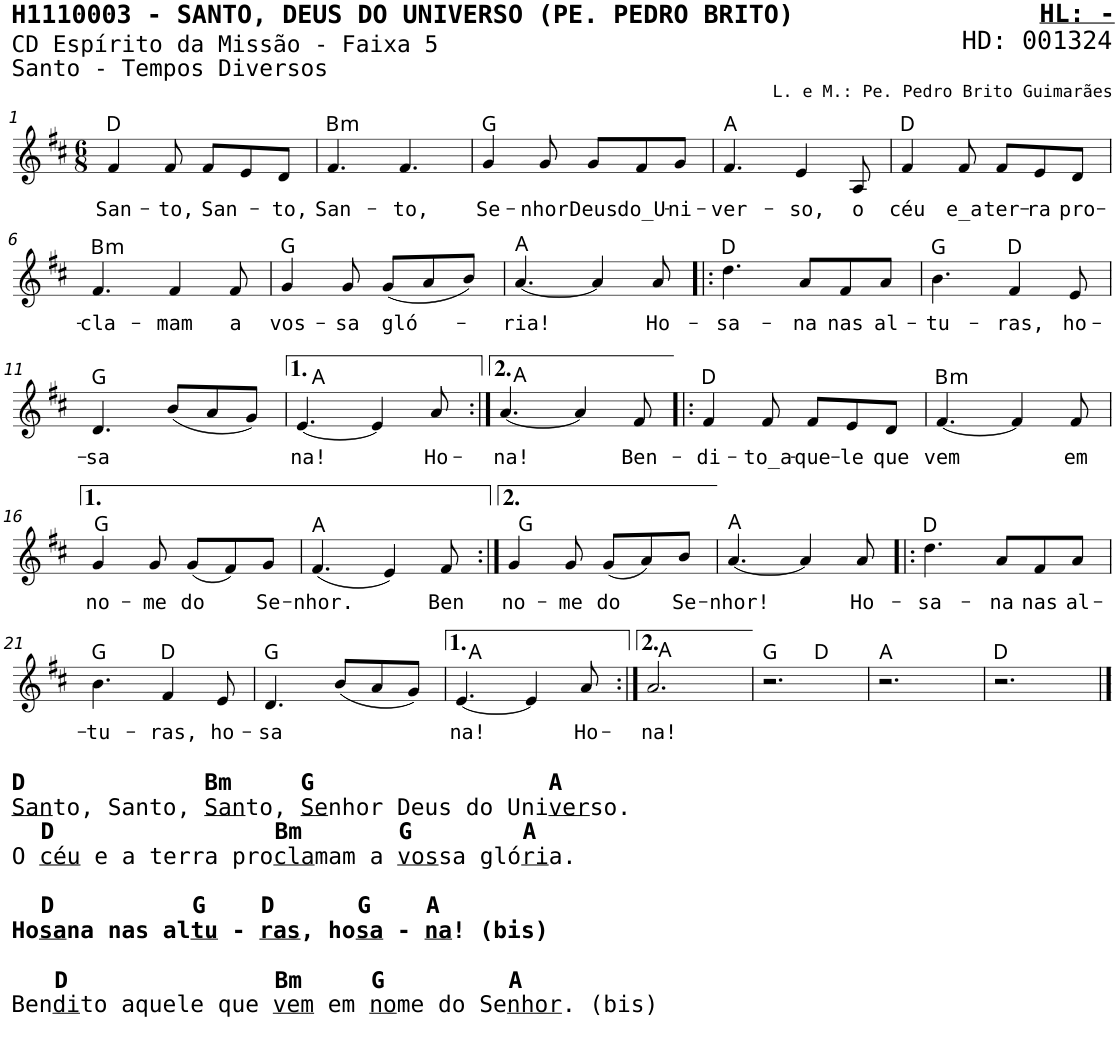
**kern	**text	**harte
*part1	*part1	*part1
*staff1	*staff1	*
*I"Voz	*	*
*I'V	*	*
*stria5	*	*
*clefG2	*	*
*k[f#c#]	*	*
*M6/8	*	*
=1	=1	=1
!	!LO:LY:b	!
4f#/	San-	D:maj
!	!LO:LY:b	!
8f#/	-to,	.
!	!LO:LY:b	!
8f#/L	San-	.
8e/	.	.
!	!LO:LY:b	!
8d/J	-to,	.
=2	=2	=2
!	!LO:LY:b	!LO:H:kt=m
4.f#/	San-	B:min
!	!LO:LY:b	!
4.f#/	-to,	.
=3	=3	=3
!	!LO:LY:b	!
4g/	Se-	G:maj
!	!LO:LY:b	!
8g/	-nhor	.
!	!LO:LY:b	!
8g/L	Deus	.
!	!LO:LY:b	!
8f#/	do_U-	.
!	!LO:LY:b	!
8g/J	-ni-	.
=4	=4	=4
!	!LO:LY:b	!
4.f#/	-ver-	A:maj
!	!LO:LY:b	!
4e/	-so,	.
!	!LO:LY:b	!
8A/	o	.
=5	=5	=5
!	!LO:LY:b	!
4f#/	céu	D:maj
!	!LO:LY:b	!
8f#/	e_a	.
!	!LO:LY:b	!
8f#/L	ter-	.
!	!LO:LY:b	!
8e/	-ra	.
!	!LO:LY:b	!
8d/J	pro-	.
!!LO:LB:g=z
=6	=6	=6
!	!LO:LY:b	!LO:H:kt=m
4.f#/	-cla-	B:min
!	!LO:LY:b	!
4f#/	-mam	.
!	!LO:LY:b	!
8f#/	a	.
=7	=7	=7
!	!LO:LY:b	!
4g/	vos-	G:maj
!	!LO:LY:b	!
8g/	-sa	.
!	!LO:LY:b	!
(8g/L	gló-	.
8a/	.	.
8b/J)	.	.
=8	=8	=8
!	!LO:LY:b	!
[4.a/	-ria!	A:maj
4a/]	.	.
!	!LO:LY:b	!
8a/	Ho-	.
=9!|:	=9!|:	=9!|:
!	!LO:LY:b	!
4.dd\	-sa-	D:maj
!	!LO:LY:b	!
8a/L	-na	.
!	!LO:LY:b	!
8f#/	nas	.
!	!LO:LY:b	!
8a/J	al-	.
=10	=10	=10
!	!LO:LY:b	!
4.b\	-tu-	G:maj
!	!LO:LY:b	!
4f#/	-ras,	D:maj
!	!LO:LY:b	!
8e/	ho-	.
!!LO:LB:g=z
=11	=11	=11
!	!LO:LY:b	!
4.d/	-sa	G:maj
(8b/L	.	.
8a/	.	.
8g/J)	.	.
=12	=12	=12
!	!LO:LY:b	!
[4.e/	na!	A:maj
4e/]	.	.
!	!LO:LY:b	!
8a/	Ho-	.
=13:|!	=13:|!	=13:|!
!	!LO:LY:b	!
[4.a/	-na!	A:maj
4a/]	.	.
!	!LO:LY:b	!
8f#/	Ben-	.
=14!|:	=14!|:	=14!|:
!	!LO:LY:b	!
4f#/	-di-	D:maj
!	!LO:LY:b	!
8f#/	-to_a-	.
!	!LO:LY:b	!
8f#/L	-que-	.
!	!LO:LY:b	!
8e/	-le	.
!	!LO:LY:b	!
8d/J	que	.
=15	=15	=15
!	!LO:LY:b	!LO:H:kt=m
[4.f#/	vem	B:min
4f#/]	.	.
!	!LO:LY:b	!
8f#/	em	.
!!LO:LB:g=z
=16	=16	=16
!	!LO:LY:b	!
4g/	no-	G:maj
!	!LO:LY:b	!
8g/	-me	.
!	!LO:LY:b	!
(8g/L	do	.
8f#/)	.	.
!	!LO:LY:b	!
8g/J	Se-	.
=17	=17	=17
!	!LO:LY:b	!
(4.f#/	-nhor.	A:maj
4e/)	.	.
!	!LO:LY:b	!
8f#/	Ben	.
=18:|!	=18:|!	=18:|!
!	!LO:LY:b	!
4g/	no-	G:maj
!	!LO:LY:b	!
8g/	-me	.
!	!LO:LY:b	!
(8g/L	do	.
8a/)	.	.
!	!LO:LY:b	!
8b/J	Se-	.
=19	=19	=19
!	!LO:LY:b	!
[4.a/	-nhor!	A:maj
4a/]	.	.
!	!LO:LY:b	!
8a/	Ho-	.
=20!|:	=20!|:	=20!|:
!	!LO:LY:b	!
4.dd\	-sa-	D:maj
!	!LO:LY:b	!
8a/L	-na	.
!	!LO:LY:b	!
8f#/	nas	.
!	!LO:LY:b	!
8a/J	al-	.
!!LO:LB:g=z
=21	=21	=21
!LO:TX:b:B:t=D             Bm     G                 A	!	!
!LO:TX:b:t=San	!	!
!LO:TX:b:t=to, Santo,	!	!
!LO:TX:b:t=San	!	!
!LO:TX:b:t=to,	!	!
!LO:TX:b:t=Se	!	!
!LO:TX:b:t=nhor Deus do Uni	!	!
!LO:TX:b:t=ver	!	!
!LO:TX:b:t=so.	!	!
!LO:TX:b:B:t=D                Bm       G        A	!	!
!LO:TX:b:t=O	!	!
!LO:TX:b:t=céu	!	!
!LO:TX:b:t=e a terra pro	!	!
!LO:TX:b:t=cla	!	!
!LO:TX:b:t=mam a	!	!
!LO:TX:b:t=vos	!	!
!LO:TX:b:t=sa gló	!	!
!LO:TX:b:t=ri	!	!
!LO:TX:b:t=a.	!	!
!LO:TX:b:B:t=D          G    D      G    A	!	!
!LO:TX:b:t=Ho	!	!
!LO:TX:b:t=sa	!	!
!LO:TX:b:t=na nas al	!	!
!LO:TX:b:t=tu	!	!
!LO:TX:b:t=-	!	!
!LO:TX:b:t=ras	!	!
!LO:TX:b:t=, ho	!	!
!LO:TX:b:t=sa	!	!
!LO:TX:b:t=-	!	!
!LO:TX:b:t=na	!	!
!LO:TX:b:t=! (bis)	!	!
!LO:TX:b:t=D               Bm     G         A	!	!
!LO:TX:b:t=Ben	!	!
!LO:TX:b:t=di	!	!
!LO:TX:b:t=to aquele que	!	!
!LO:TX:b:t=vem	!	!
!LO:TX:b:t=em	!	!
!LO:TX:b:t=no	!	!
!LO:TX:b:t=me do Se	!	!
!LO:TX:b:t=nhor	!	!
!LO:TX:b:t=. (bis)	!	!
!	!LO:LY:b	!
4.b\	-tu-	G:maj
!	!LO:LY:b	!
4f#/	-ras,	D:maj
!	!LO:LY:b	!
8e/	ho-	.
=22	=22	=22
!	!LO:LY:b	!
4.d/	-sa	G:maj
(8b/L	.	.
8a/	.	.
8g/J)	.	.
=23	=23	=23
!	!LO:LY:b	!
[4.e/	na!	A:maj
4e/]	.	.
!	!LO:LY:b	!
8a/	Ho-	.
=24:|!	=24:|!	=24:|!
!	!LO:LY:b	!
2.a/	-na!	A:maj
=25	=25	=25
*^	*	*
2.r	4.ryy	.	G:maj
.	4.ryy	.	D:maj
*v	*v	*	*
=26	=26	=26
2.r	.	A:maj
=27	=27	=27
2.r	.	D:maj
==	==	==
*-	*-	*-
